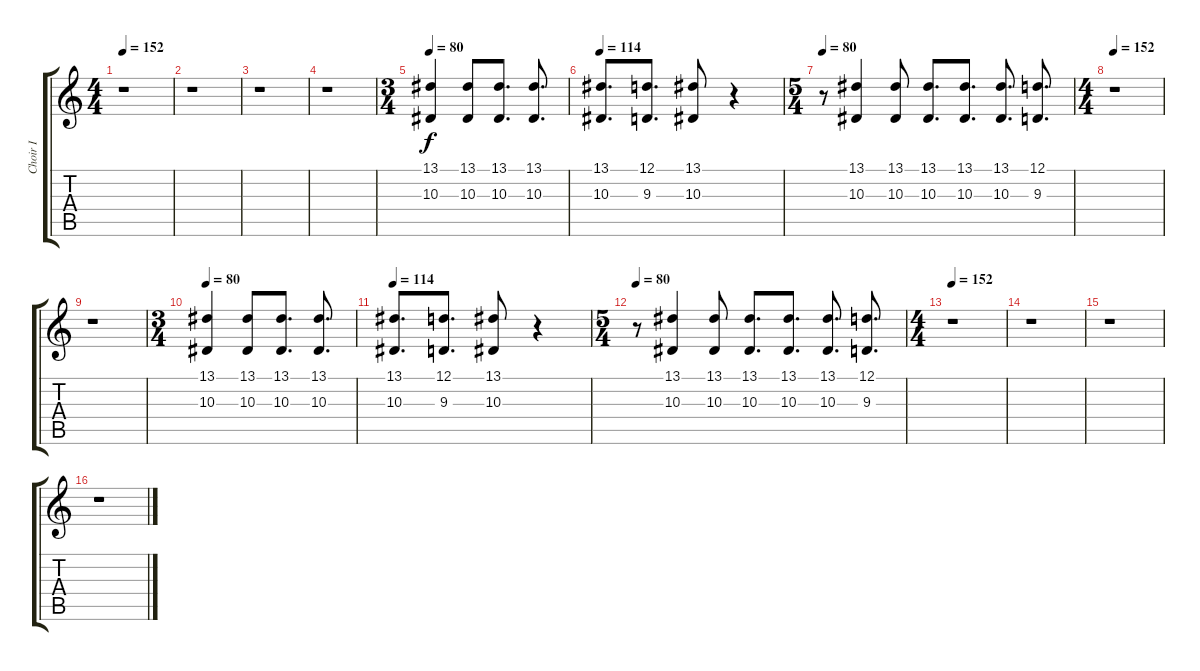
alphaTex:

\track ("Choir I" "Choir I") {instrument pad4choir}
\staff {score tabs}
\tuning (D4 A3 F3 C3 G2 D2) {hide}
\ts (4 4)
\tempo 152
\clef g2
\ks c
r.1{dy f} |
r.1 |
r.1 |
r.1 |
\ts (3 4)
\tempo 80
(13.1 10.3).4 (13.1 10.3).8 (13.1 10.3).8{d} (13.1 10.3).8{d} |
\tempo 114
(13.1 10.3).8{d} (12.1 9.3).8{d} (13.1 10.3).8 r.4 |
\ts (5 4)
\tempo 80
r.8 (13.1 10.3).4 (13.1 10.3).8 (13.1 10.3).8{d} (13.1 10.3).8{d} (13.1 10.3).8{d} (12.1 9.3).8{d} |
\ts (4 4)
\tempo 152
r.1 |
r.1 |
\ts (3 4)
\tempo 80
(13.1 10.3).4 (13.1 10.3).8 (13.1 10.3).8{d} (13.1 10.3).8{d} |
\tempo 114
(13.1 10.3).8{d} (12.1 9.3).8{d} (13.1 10.3).8 r.4 |
\ts (5 4)
\tempo 80
r.8 (13.1 10.3).4 (13.1 10.3).8 (13.1 10.3).8{d} (13.1 10.3).8{d} (13.1 10.3).8{d} (12.1 9.3).8{d} |
\ts (4 4)
\tempo 152
r.1 |
r.1 |
r.1 |
r.1
